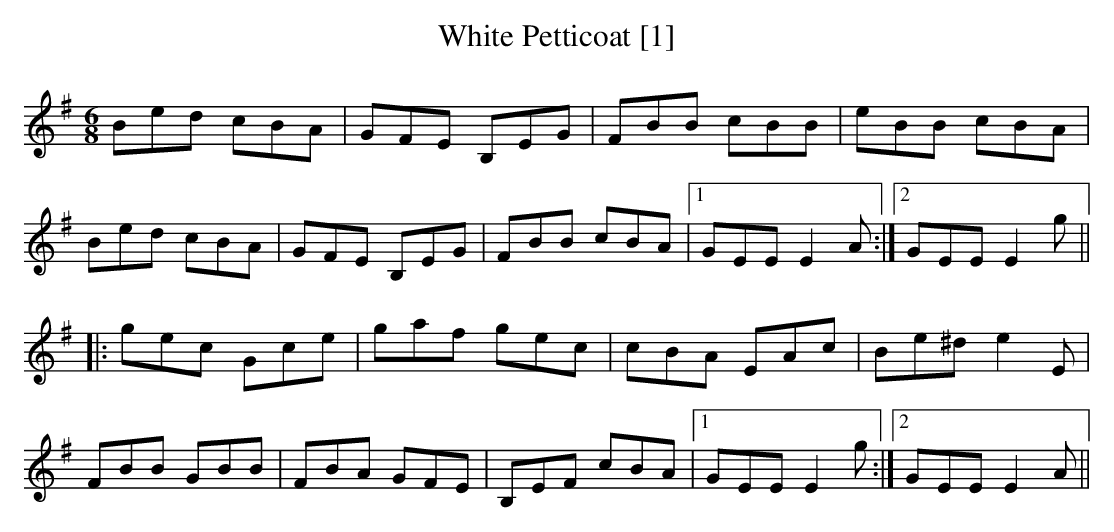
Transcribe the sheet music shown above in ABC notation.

X:1
T:White Petticoat [1]
L:1/8
M:6/8
K:Emin
Bed cBA|GFE B,EG|FBB cBB|eBB cBA|
Bed cBA|GFE B,EG|FBB cBA|1 GEE E2A:|2 GEE E2g||
|:gec Gce|gaf gec|cBA EAc|Be^d e2E|
FBB GBB|FBA GFE|B,EF cBA|1 GEE E2g:|2  GEE E2A||
